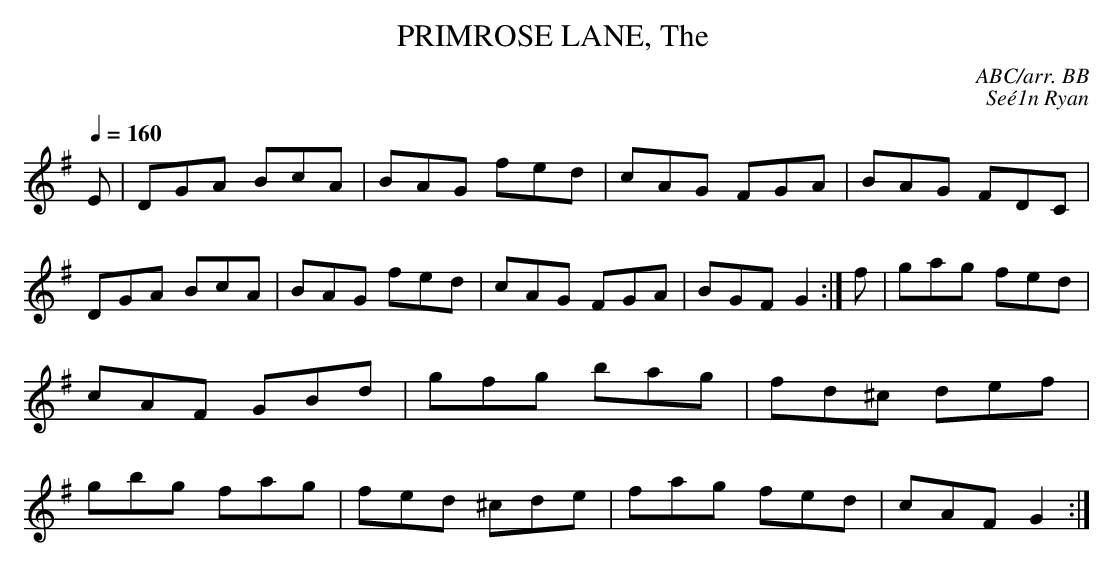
X:1
T:PRIMROSE LANE, The \
C:ABC/arr. BB\
C:Se\'e1n Ryan\
Q:1/4=160\
L:1/8\
M:6/8\
K:G\
E|DGA BcA|BAG fed|cAG FGA|BAG FDC|\
DGA BcA|BAG fed|cAG FGA|BGF G2:|\
f|gag fed|cAF GBd|gfg bag|fd^c def|\
gbg fag|fed ^cde|fag fed|cAF G2:|\
\
\
